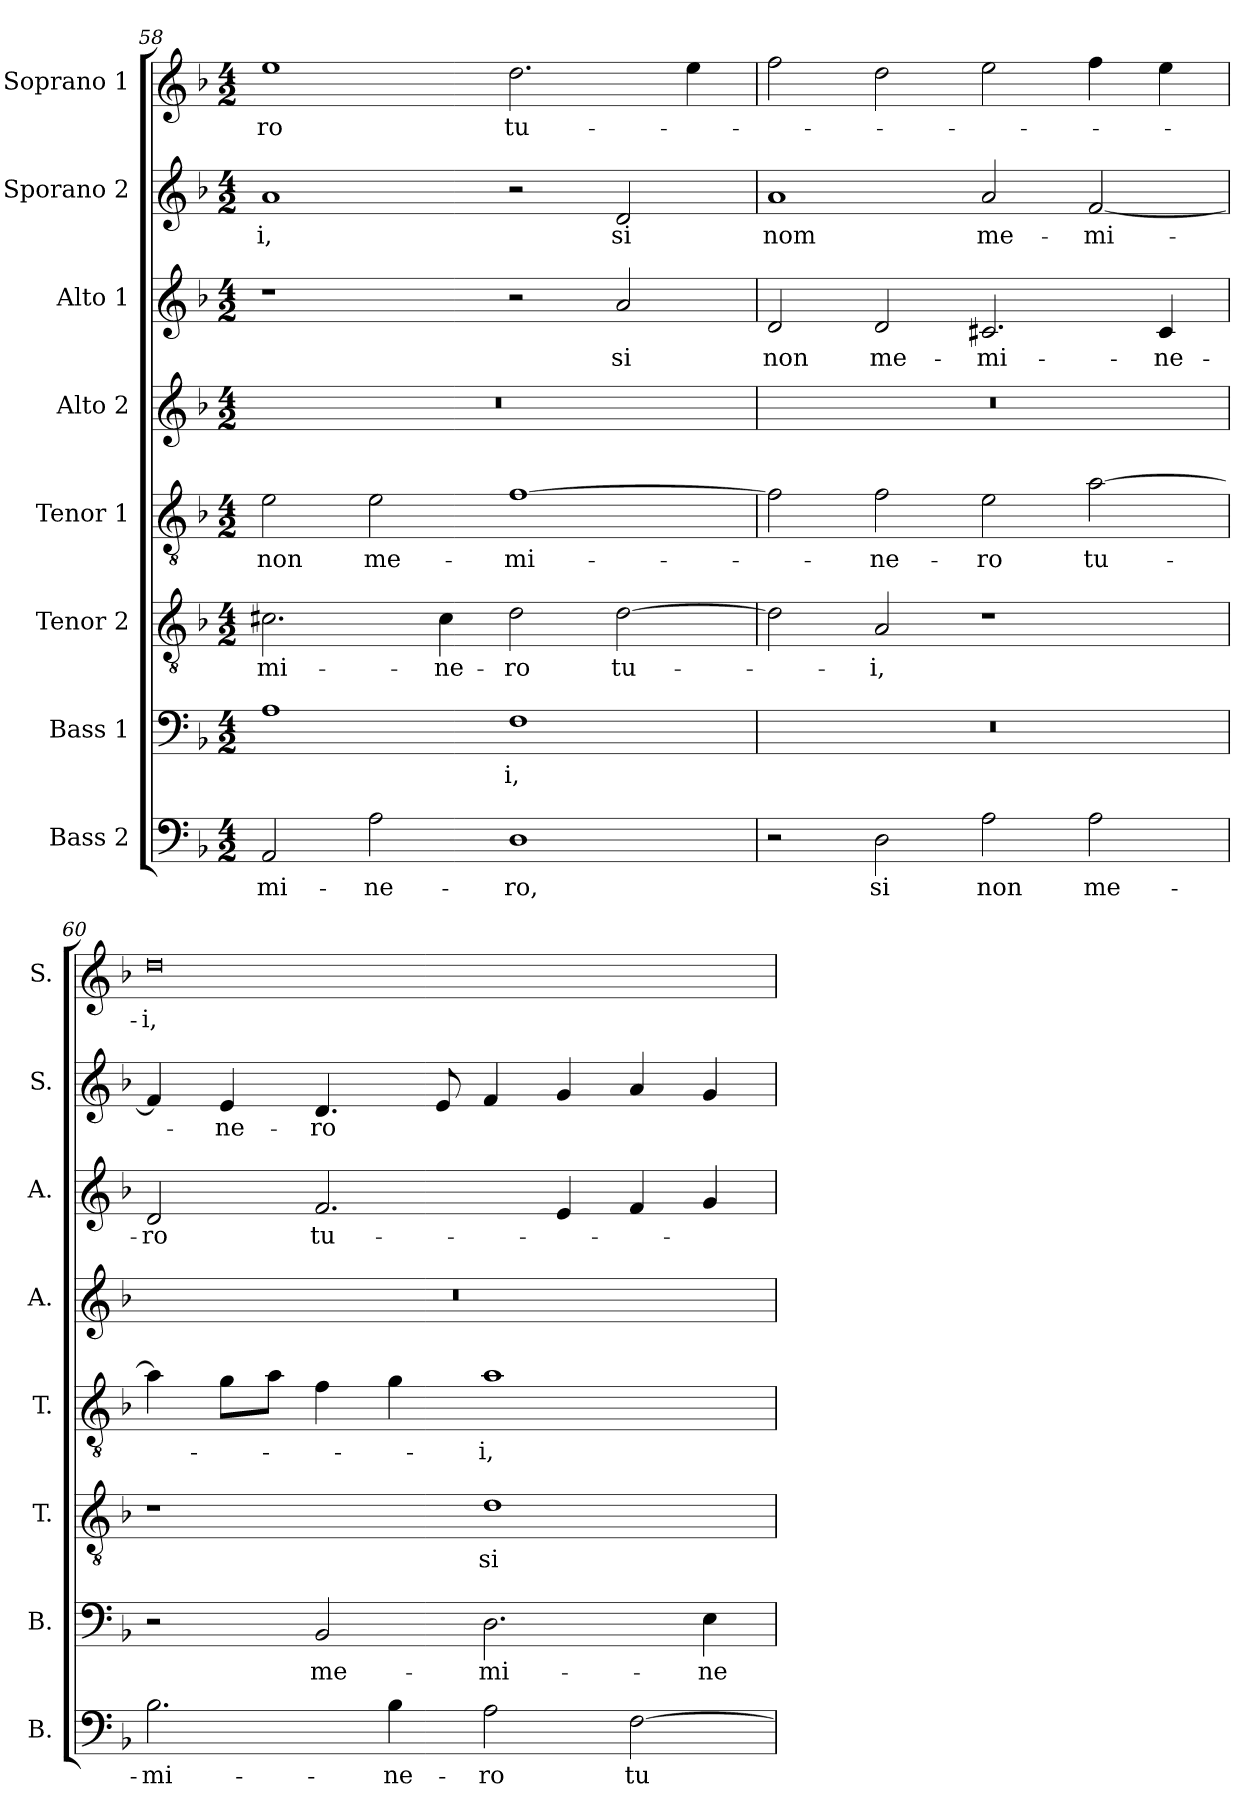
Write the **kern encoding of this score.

**kern	**text	**kern	**text	**kern	**text	**kern	**text	**kern	**kern	**text	**kern	**text	**kern	**text
*part8	*part8	*part7	*part7	*part6	*part6	*part5	*part5	*part4	*part3	*part3	*part2	*part2	*part1	*part1
*staff8	*staff8	*staff7	*staff7	*staff6	*staff6	*staff5	*staff5	*staff4	*staff3	*staff3	*staff2	*staff2	*staff1	*staff1
*I"Bass 2	*	*I"Bass 1	*	*I"Tenor 2	*	*I"Tenor 1	*	*I"Alto 2	*I"Alto 1	*	*I"Sporano 2	*	*I"Soprano 1	*
*I'B.	*	*I'B.	*	*I'T.	*	*I'T.	*	*I'A.	*I'A.	*	*I'S.	*	*I'S.	*
*clefF4	*	*clefF4	*	*clefGv2	*	*clefGv2	*	*clefG2	*clefG2	*	*clefG2	*	*clefG2	*
*	*	*	*	*ITrd7c12	*	*ITrd7c12	*	*	*	*	*	*	*	*
*k[b-]	*	*k[b-]	*	*k[b-]	*	*k[b-]	*	*k[b-]	*k[b-]	*	*k[b-]	*	*k[b-]	*
*F:	*	*F:	*	*F:	*	*F:	*	*F:	*F:	*	*F:	*	*F:	*
*M4/2	*	*M4/2	*	*M4/2	*	*M4/2	*	*M4/2	*M4/2	*	*M4/2	*	*M4/2	*
=58	=58	=58	=58	=58	=58	=58	=58	=58	=58	=58	=58	=58	=58	=58
!	!LO:LY:b:color=#000000	!	!	!	!	!	!	!	!	!	!	!	!	!
!	!	!	!	!	!LO:LY:b:color=#000000	!	!	!	!	!	!	!	!	!
!	!	!	!	!	!	!	!LO:LY:b:color=#000000	!LO:N:vis=1	!	!	!	!	!	!
!	!	!	!	!	!	!	!	!	!	!	!	!LO:LY:b:color=#000000	!	!
!	!	!	!	!	!	!	!	!	!	!	!	!	!	!LO:LY:b:color=#000000
2AAi/	-mi-	1Ai	.	2.C#Xi\	-mi-	2Ei\	non	0r	1r	.	1ai	-i,	1eei	-ro
!	!LO:LY:b:color=#000000	!	!	!	!	!	!	!	!	!	!	!	!	!
!	!	!	!	!	!	!	!LO:LY:b:color=#000000	!	!	!	!	!	!	!
2Ai\	-ne-	.	.	.	.	2Ei\	me-	.	.	.	.	.	.	.
!	!	!	!	!	!LO:LY:b:color=#000000	!	!	!	!	!	!	!	!	!
.	.	.	.	4C#i\	-ne-	.	.	.	.	.	.	.	.	.
!	!LO:LY:b:color=#000000	!	!	!	!	!	!	!	!	!	!	!	!	!
!	!	!	!LO:LY:b:color=#000000	!	!	!	!	!	!	!	!	!	!	!
!	!	!	!	!	!LO:LY:b:color=#000000	!	!	!	!	!	!	!	!	!
!	!	!	!	!	!	!	!LO:LY:b:color=#000000	!	!	!	!	!	!	!
!	!	!	!	!	!	!	!	!	!	!	!	!	!	!LO:LY:b:color=#000000
1Di	-ro,	1Fi	-i,	2Di\	-ro	[>1Fi	-mi-	.	2r	.	2r	.	2.ddi\	tu-
!	!	!	!	!	!LO:LY:b:color=#000000	!	!	!	!	!	!	!	!	!
!	!	!	!	!	!	!	!	!	!	!LO:LY:b:color=#000000	!	!	!	!
!	!	!	!	!	!	!	!	!	!	!	!	!LO:LY:b:color=#000000	!	!
.	.	.	.	[>2Di\	tu-	.	.	.	2ai/	si	2di/	si	.	.
.	.	.	.	.	.	.	.	.	.	.	.	.	4eei\	.
=59	=59	=59	=59	=59	=59	=59	=59	=59	=59	=59	=59	=59	=59	=59
!	!	!LO:N:vis=1	!	!	!	!	!	!LO:N:vis=1	!	!	!	!	!	!
!	!	!	!	!	!	!	!	!	!	!LO:LY:b:color=#000000	!	!	!	!
!	!	!	!	!	!	!	!	!	!	!	!	!LO:LY:b:color=#000000	!	!
2r	.	0r	.	2Di\]	.	2Fi\]	.	0r	2di/	non	1ai	nom	2ffi\	.
!	!LO:LY:b:color=#000000	!	!	!	!	!	!	!	!	!	!	!	!	!
!	!	!	!	!	!LO:LY:b:color=#000000	!	!	!	!	!	!	!	!	!
!	!	!	!	!	!	!	!LO:LY:b:color=#000000	!	!	!	!	!	!	!
!	!	!	!	!	!	!	!	!	!	!LO:LY:b:color=#000000	!	!	!	!
2Di\	si	.	.	2AAi/	-i,	2Fi\	-ne-	.	2di/	me-	.	.	2ddi\	.
!	!LO:LY:b:color=#000000	!	!	!	!	!	!	!	!	!	!	!	!	!
!	!	!	!	!	!	!	!LO:LY:b:color=#000000	!	!	!	!	!	!	!
!	!	!	!	!	!	!	!	!	!	!LO:LY:b:color=#000000	!	!	!	!
!	!	!	!	!	!	!	!	!	!	!	!	!LO:LY:b:color=#000000	!	!
2Ai\	non	.	.	1r	.	2Ei\	-ro	.	2.c#Xi/	-mi-	2ai/	me-	2eei\	.
!	!LO:LY:b:color=#000000	!	!	!	!	!	!	!	!	!	!	!	!	!
!	!	!	!	!	!	!	!LO:LY:b:color=#000000	!	!	!	!	!	!	!
!	!	!	!	!	!	!	!	!	!	!	!	!LO:LY:b:color=#000000	!	!
2Ai\	me-	.	.	.	.	[>2Ai\	tu-	.	.	.	[<2fi/	-mi-	4ffi\	.
!	!	!	!	!	!	!	!	!	!	!LO:LY:b:color=#000000	!	!	!	!
.	.	.	.	.	.	.	.	.	4c#i/	-ne-	.	.	4eei\	.
=60	=60	=60	=60	=60	=60	=60	=60	=60	=60	=60	=60	=60	=60	=60
!	!LO:LY:b:color=#000000	!	!	!	!	!	!	!LO:N:vis=1	!	!	!	!	!	!
!	!	!	!	!	!	!	!	!	!	!LO:LY:b:color=#000000	!	!	!	!
!	!	!	!	!	!	!	!	!	!	!	!	!	!	!LO:LY:b:color=#000000
2.B-i\	-mi-	2r	.	1r	.	4Ai\]	.	0r	2di/	-ro	4fi/]	.	0ddi	-i,
!	!	!	!	!	!	!	!	!	!	!	!	!LO:LY:b:color=#000000	!	!
.	.	.	.	.	.	8Gi\L	.	.	.	.	4ei/	-ne-	.	.
.	.	.	.	.	.	8Ai\J	.	.	.	.	.	.	.	.
!	!	!	!LO:LY:b:color=#000000	!	!	!	!	!	!	!	!	!	!	!
!	!	!	!	!	!	!	!	!	!	!LO:LY:b:color=#000000	!	!	!	!
!	!	!	!	!	!	!	!	!	!	!	!	!LO:LY:b:color=#000000	!	!
.	.	2BB-i/	me-	.	.	4Fi\	.	.	2.fi/	tu-	4.di/	-ro	.	.
!	!LO:LY:b:color=#000000	!	!	!	!	!	!	!	!	!	!	!	!	!
4B-i\	-ne-	.	.	.	.	4Gi\	.	.	.	.	.	.	.	.
.	.	.	.	.	.	.	.	.	.	.	8ei/	.	.	.
!	!LO:LY:b:color=#000000	!	!	!	!	!	!	!	!	!	!	!	!	!
!	!	!	!LO:LY:b:color=#000000	!	!	!	!	!	!	!	!	!	!	!
!	!	!	!	!	!LO:LY:b:color=#000000	!	!	!	!	!	!	!	!	!
!	!	!	!	!	!	!	!LO:LY:b:color=#000000	!	!	!	!	!	!	!
2Ai\	-ro	2.Di\	-mi-	1Di	si	1Ai	-i,	.	.	.	4fi/	.	.	.
.	.	.	.	.	.	.	.	.	4ei/	.	4gi/	.	.	.
!	!LO:LY:b:color=#000000	!	!	!	!	!	!	!	!	!	!	!	!	!
[>2Fi\	tu-	.	.	.	.	.	.	.	4fi/	.	4ai/	.	.	.
!	!	!	!LO:LY:b:color=#000000	!	!	!	!	!	!	!	!	!	!	!
.	.	4Ei\	-ne-	.	.	.	.	.	4gi/	.	4gi/	.	.	.
=	=	=	=	=	=	=	=	=	=	=	=	=	=	=
*-	*-	*-	*-	*-	*-	*-	*-	*-	*-	*-	*-	*-	*-	*-
